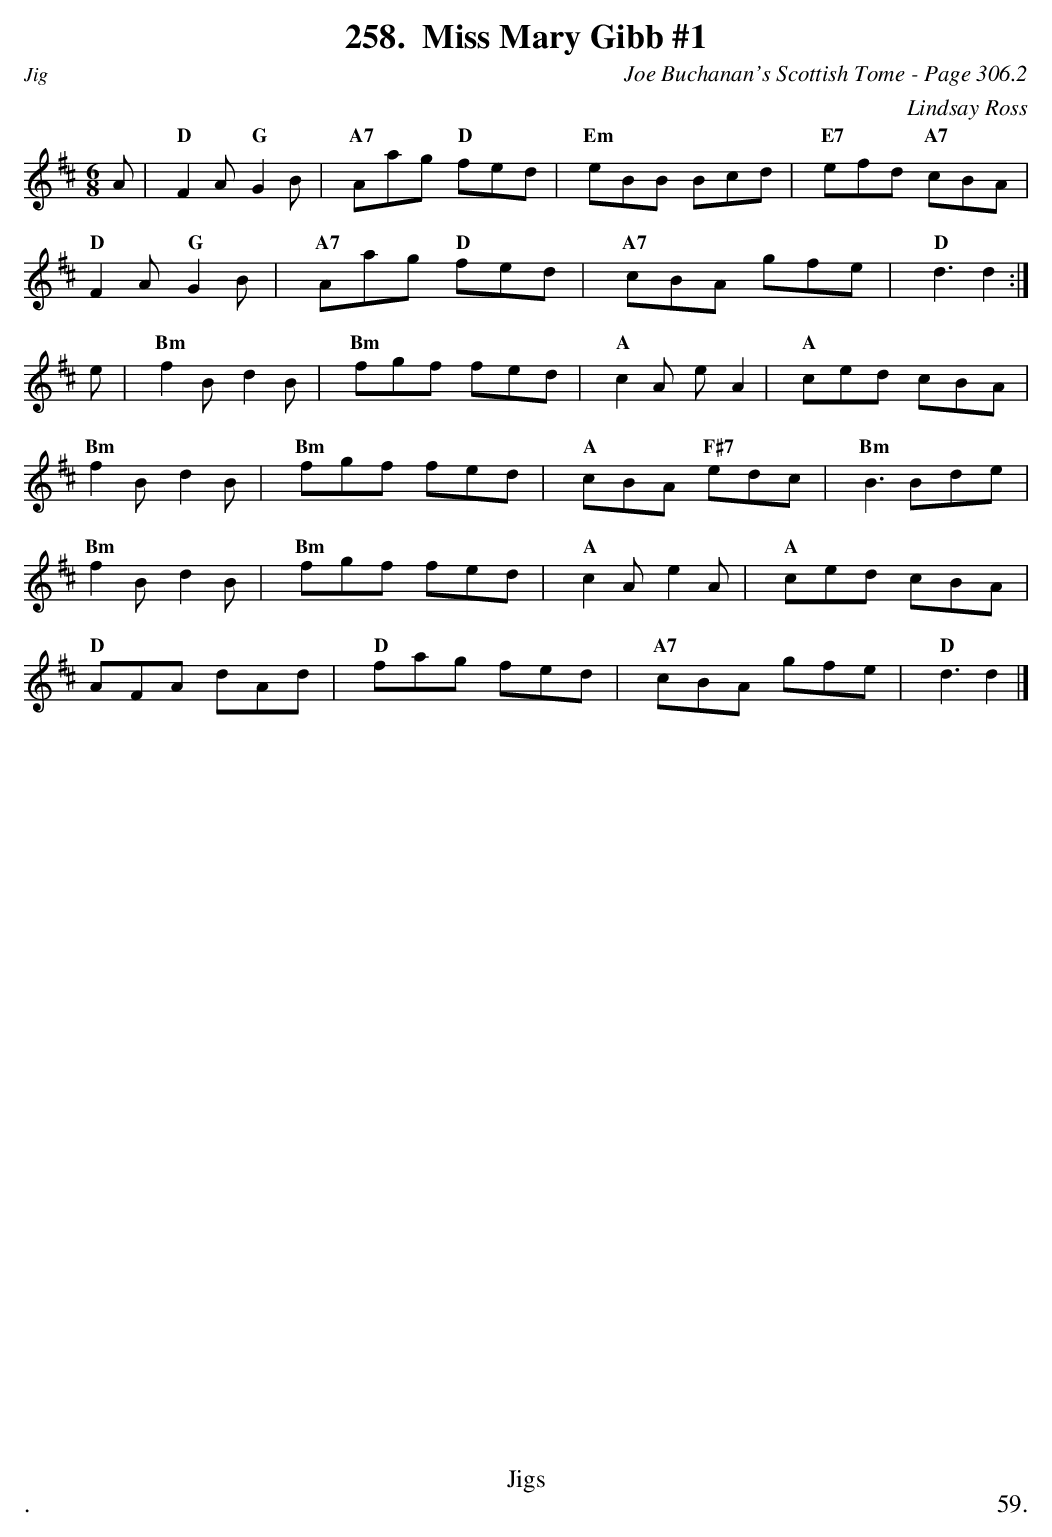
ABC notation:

X:1
T:Miss Mary Gibb #1
C:Joe Buchanan's Scottish Tome - Page 306.2
C:Lindsay Ross
L:1/8
M:6/8
K:D
A | "D"F2 A "G"G2 B |"A7" Aag "D"fed |"Em" eBB Bcd |"E7" efd "A7"cBA |
"D"F2 A "G"G2 B |"A7" Aag "D"fed |"A7" cBA gfe |"D" d3 d2 :|
e  |"Bm" f2 B d2 B |"Bm" fgf fed |"A" c2 A e A2 |"A" ced cBA |
"Bm"f2 B d2 B |"Bm" fgf fed |"A" cBA "F#7"edc |"Bm" B3 Bde |
"Bm"f2 B d2 B |"Bm" fgf fed |"A" c2 A e2 A |"A" ced cBA |
"D"AFA dAd |"D" fag fed |"A7" cBA gfe |"D" d3 d2 |]
